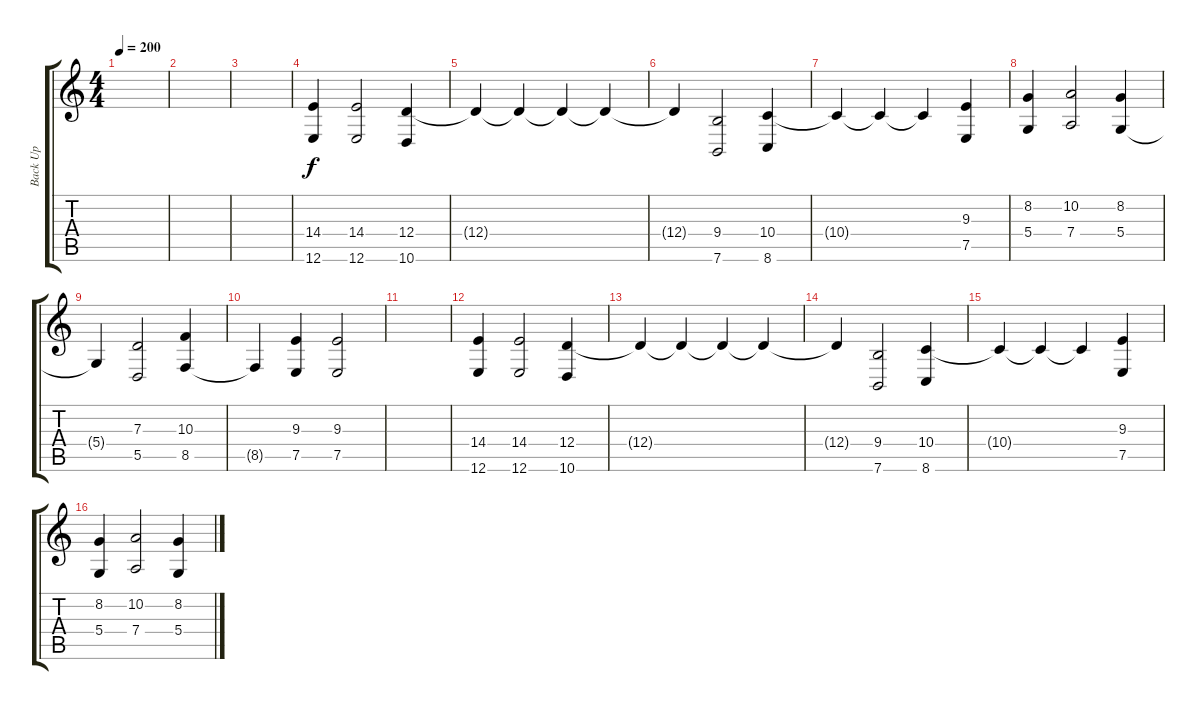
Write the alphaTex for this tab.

\track ("Back Up" "Back Up") {instrument tenorsax}
\staff {score tabs}
\tuning (E4 B3 G3 D3 A2 E2) {hide}
\ts (4 4)
\tempo 200
\clef g2
\ks c
|
|
|
(14.4 12.6).4 (14.4 12.6).2 (12.4 10.6).4 |
12.4{t}.4 12.4{t}.4 12.4{t}.4 12.4{t}.4 |
12.4{t}.4 (9.4 7.6).2 (10.4 8.6).4 |
10.4{t}.4 10.4{t}.4 10.4{t}.4 (9.3 7.5).4 |
(8.2 5.4).4 (10.2 7.4).2 (8.2 5.4).4 |
5.4{t}.4 (7.3 5.5).2 (10.3 8.5).4 |
8.5{t}.4 (9.3 7.5).4 (9.3 7.5).2 |
|
(14.4 12.6).4 (14.4 12.6).2 (12.4 10.6).4 |
12.4{t}.4 12.4{t}.4 12.4{t}.4 12.4{t}.4 |
12.4{t}.4 (9.4 7.6).2 (10.4 8.6).4 |
10.4{t}.4 10.4{t}.4 10.4{t}.4 (9.3 7.5).4 |
(8.2 5.4).4 (10.2 7.4).2 (8.2 5.4).4
